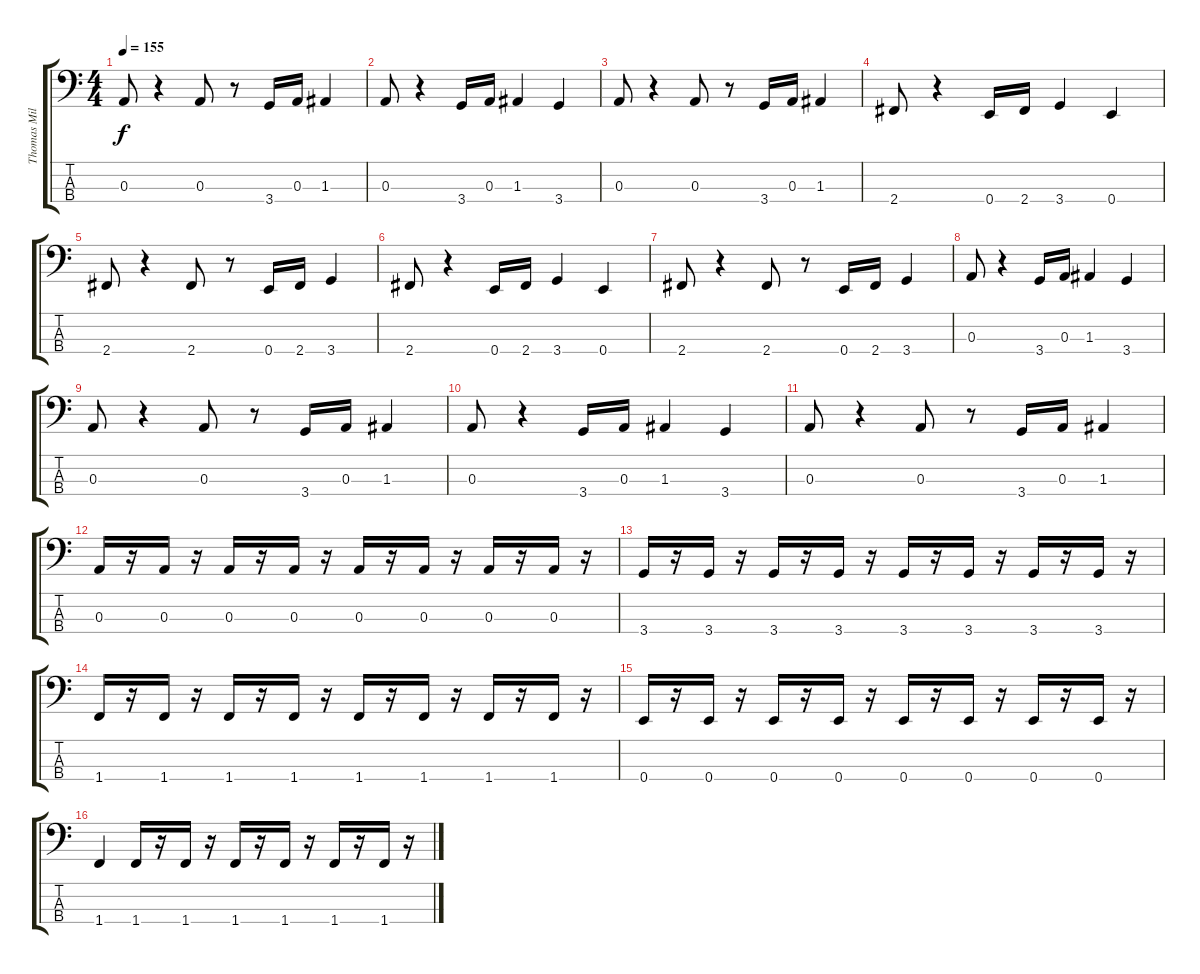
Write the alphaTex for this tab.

\track ("Thomas Miller" "Thomas Mil") {instrument electricbassfinger}
\staff {score tabs}
\tuning (G2 D2 A1 E1) {hide}
\ts (4 4)
\tempo 155
\clef f4
\ks c
0.3.8{dy f} r.4 0.3.8 r.8 3.4.16 0.3.16 1.3.4 |
0.3.8 r.4 3.4.16 0.3.16 1.3.4 3.4.4 |
0.3.8 r.4 0.3.8 r.8 3.4.16 0.3.16 1.3.4 |
2.4.8 r.4 0.4.16 2.4.16 3.4.4 0.4.4 |
2.4.8 r.4 2.4.8 r.8 0.4.16 2.4.16 3.4.4 |
2.4.8 r.4 0.4.16 2.4.16 3.4.4 0.4.4 |
2.4.8 r.4 2.4.8 r.8 0.4.16 2.4.16 3.4.4 |
0.3.8 r.4 3.4.16 0.3.16 1.3.4 3.4.4 |
0.3.8 r.4 0.3.8 r.8 3.4.16 0.3.16 1.3.4 |
0.3.8 r.4 3.4.16 0.3.16 1.3.4 3.4.4 |
0.3.8 r.4 0.3.8 r.8 3.4.16 0.3.16 1.3.4 |
0.3.16 r.16 0.3.16 r.16 0.3.16 r.16 0.3.16 r.16 0.3.16 r.16 0.3.16 r.16 0.3.16 r.16 0.3.16 r.16 |
3.4.16 r.16 3.4.16 r.16 3.4.16 r.16 3.4.16 r.16 3.4.16 r.16 3.4.16 r.16 3.4.16 r.16 3.4.16 r.16 |
1.4.16 r.16 1.4.16 r.16 1.4.16 r.16 1.4.16 r.16 1.4.16 r.16 1.4.16 r.16 1.4.16 r.16 1.4.16 r.16 |
0.4.16 r.16 0.4.16 r.16 0.4.16 r.16 0.4.16 r.16 0.4.16 r.16 0.4.16 r.16 0.4.16 r.16 0.4.16 r.16 |
1.4.4 1.4.16 r.16 1.4.16 r.16 1.4.16 r.16 1.4.16 r.16 1.4.16 r.16 1.4.16 r.16
